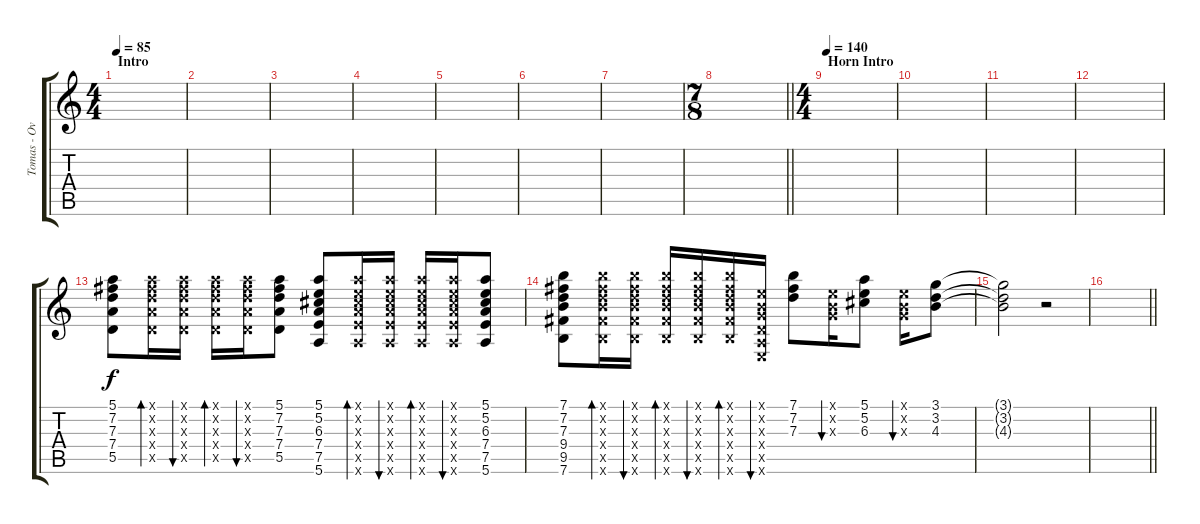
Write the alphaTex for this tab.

\track ("Tomas - Overdub Guitar" "Tomas - Ov") {instrument overdrivenguitar}
\staff {score tabs}
\tuning (E4 B3 G3 D3 A2 E2) {hide}
\ts (4 4)
\section ("" "Intro")
\tempo 85
\clef g2
\ks c
|
|
|
|
|
|
|
\ts (7 8)
\barLineRight lightlight
|
\ts (4 4)
\section ("" "Horn Intro")
\tempo 140
|
|
|
|
(5.1 7.2 7.3 7.4 5.5).8{instrument electricguitarclean} (5.1{x} 7.2{x} 7.3{x} 7.4{x} 5.5{x}).16{bd 60} (5.1{x} 7.2{x} 7.3{x} 7.4{x} 5.5{x}).16{bu 60} (5.1{x} 7.2{x} 7.3{x} 7.4{x} 5.5{x}).16{bd 60} (5.1{x} 7.2{x} 7.3{x} 7.4{x} 5.5{x}).16{bu 60} (5.1 7.2 7.3 7.4 5.5).8 (5.1 5.2 6.3 7.4 7.5 5.6).8 (5.1{x} 5.2{x} 6.3{x} 7.4{x} 7.5{x} 5.6{x}).16{bd 60} (5.1{x} 5.2{x} 6.3{x} 7.4{x} 7.5{x} 5.6{x}).16{bu 60} (5.1{x} 5.2{x} 6.3{x} 7.4{x} 7.5{x} 5.6{x}).16{bd 60} (5.1{x} 5.2{x} 6.3{x} 7.4{x} 7.5{x} 5.6{x}).16{bu 60} (5.1 5.2 6.3 7.4 7.5 5.6).8 |
(7.1 7.2 7.3 9.4 9.5 7.6).8 (7.1{x} 7.2{x} 7.3{x} 9.4{x} 9.5{x} 7.6{x}).16{bd 60} (7.1{x} 7.2{x} 7.3{x} 9.4{x} 9.5{x} 7.6{x}).16{bu 60} (7.1{x} 7.2{x} 7.3{x} 9.4{x} 9.5{x} 7.6{x}).16{bd 60} (7.1{x} 7.2{x} 7.3{x} 9.4{x} 9.5{x} 7.6{x}).16{bu 60} (7.1{x} 7.2{x} 7.3{x} 9.4{x} 9.5{x} 7.6{x}).16{bd 60} (0.1{x} 0.2{x} 0.3{x} 0.4{x} 0.5{x} 0.6{x}).16{bu 60} (7.1 7.2 7.3).8 (0.1{x} 0.2{x} 0.3{x}).16{bu 60} (5.1 5.2 6.3).8 (0.1{x} 0.2{x} 0.3{x}).16{bu 60} (3.1 3.2 4.3).8 |
(3.1{t} 3.2{t} 4.3{t}).2{dy f} r.2{instrument overdrivenguitar} |
\barLineRight lightlight
